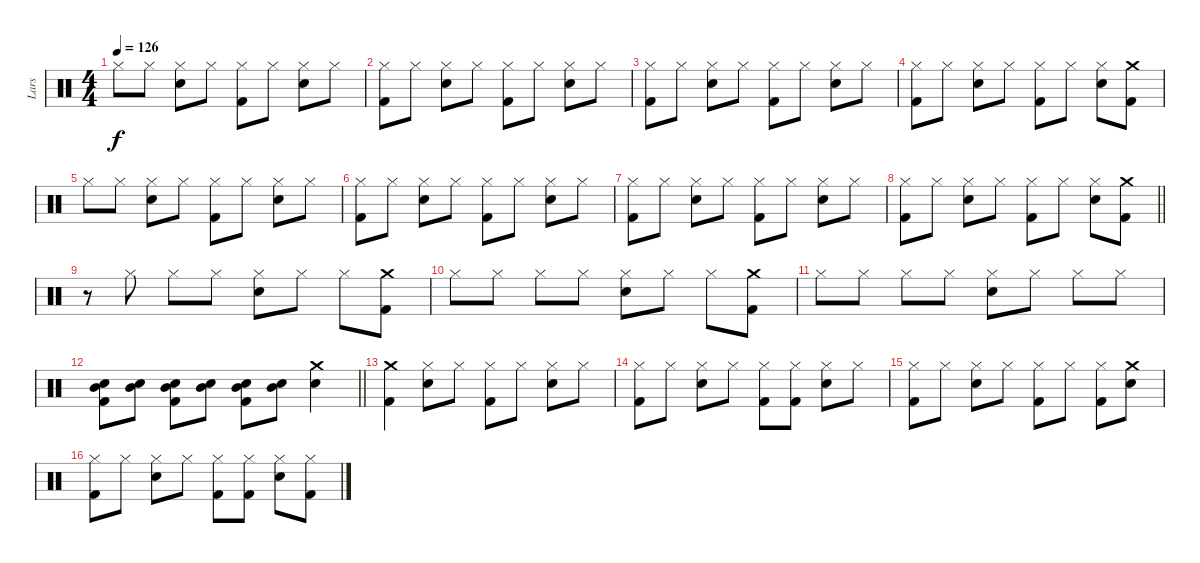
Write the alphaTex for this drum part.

\track ("Lars" "Lars") {instrument percussion}
\staff {score}
\articulation defaults
\ts (4 4)
\tempo 126
\clef neutral
\ks c "Hi-Hat (closed)".8{dy f} "Hi-Hat (closed)".8
("Electric Snare (hit)" "Hi-Hat (closed)").8 "Hi-Hat (closed)".8 ("Kick (hit) 2" "Hi-Hat (closed)").8 "Hi-Hat (closed)".8 ("Electric Snare (hit)" "Hi-Hat (closed)").8 "Hi-Hat (closed)".8 |
("Kick (hit) 2" "Hi-Hat (closed)").8 "Hi-Hat (closed)".8 ("Electric Snare (hit)" "Hi-Hat (closed)").8 "Hi-Hat (closed)".8 ("Kick (hit) 2" "Hi-Hat (closed)").8 "Hi-Hat (closed)".8 ("Electric Snare (hit)" "Hi-Hat (closed)").8 "Hi-Hat (closed)".8 |
("Kick (hit) 2" "Hi-Hat (closed)").8 "Hi-Hat (closed)".8 ("Electric Snare (hit)" "Hi-Hat (closed)").8 "Hi-Hat (closed)".8 ("Kick (hit) 2" "Hi-Hat (closed)").8 "Hi-Hat (closed)".8 ("Electric Snare (hit)" "Hi-Hat (closed)").8 "Hi-Hat (closed)".8 |
("Kick (hit) 2" "Hi-Hat (closed)").8 "Hi-Hat (closed)".8 ("Electric Snare (hit)" "Hi-Hat (closed)").8 "Hi-Hat (closed)".8 ("Kick (hit) 2" "Hi-Hat (closed)").8 "Hi-Hat (closed)".8 ("Electric Snare (hit)" "Hi-Hat (closed)").8 ("Kick (hit) 2" "Crash medium (hit)").8 |
"Hi-Hat (closed)".8 "Hi-Hat (closed)".8 ("Electric Snare (hit)" "Hi-Hat (closed)").8 "Hi-Hat (closed)".8 ("Kick (hit) 2" "Hi-Hat (closed)").8 "Hi-Hat (closed)".8 ("Electric Snare (hit)" "Hi-Hat (closed)").8 "Hi-Hat (closed)".8 |
("Kick (hit) 2" "Hi-Hat (closed)").8 "Hi-Hat (closed)".8 ("Electric Snare (hit)" "Hi-Hat (closed)").8 "Hi-Hat (closed)".8 ("Kick (hit) 2" "Hi-Hat (closed)").8 "Hi-Hat (closed)".8 ("Electric Snare (hit)" "Hi-Hat (closed)").8 "Hi-Hat (closed)".8 |
("Kick (hit) 2" "Hi-Hat (closed)").8 "Hi-Hat (closed)".8 ("Electric Snare (hit)" "Hi-Hat (closed)").8 "Hi-Hat (closed)".8 ("Kick (hit) 2" "Hi-Hat (closed)").8 "Hi-Hat (closed)".8 ("Electric Snare (hit)" "Hi-Hat (closed)").8 "Hi-Hat (closed)".8 |
\barLineRight lightlight
("Kick (hit) 2" "Hi-Hat (closed)").8 "Hi-Hat (closed)".8 ("Electric Snare (hit)" "Hi-Hat (closed)").8 "Hi-Hat (closed)".8 ("Kick (hit) 2" "Hi-Hat (closed)").8 "Hi-Hat (closed)".8 ("Electric Snare (hit)" "Hi-Hat (closed)").8 ("Kick (hit) 2" "Crash medium (hit)").8 |
r.8 "Hi-Hat (closed)".8 "Hi-Hat (closed)".8 "Hi-Hat (closed)".8 ("Electric Snare (hit)" "Hi-Hat (closed)").8 "Hi-Hat (closed)".8 "Hi-Hat (closed)".8 ("Kick (hit) 2" "Crash medium (hit)").8 |
"Hi-Hat (closed)".8 "Hi-Hat (closed)".8 "Hi-Hat (closed)".8 "Hi-Hat (closed)".8 ("Electric Snare (hit)" "Hi-Hat (closed)").8 "Hi-Hat (closed)".8 "Hi-Hat (closed)".8 ("Crash medium (hit)" "Kick (hit) 2").8 |
"Hi-Hat (closed)".8 "Hi-Hat (closed)".8 "Hi-Hat (closed)".8 "Hi-Hat (closed)".8 ("Electric Snare (hit)" "Hi-Hat (closed)").8 "Hi-Hat (closed)".8 "Hi-Hat (closed)".8 "Hi-Hat (closed)".8 |
\barLineRight lightlight
("Kick (hit) 2" "Electric Snare (hit)" "Mid Tom (hit)").8 ("Electric Snare (hit)" "Mid Tom (hit)").8 ("Kick (hit) 2" "Electric Snare (hit)" "Mid Tom (hit)").8 ("Electric Snare (hit)" "Mid Tom (hit)").8 ("Kick (hit) 2" "Electric Snare (hit)" "Mid Tom (hit)").8 ("Electric Snare (hit)" "Mid Tom (hit)").8 ("Crash medium (hit)" "Electric Snare (hit)").4 |
("Kick (hit) 2" "Crash medium (hit)").4 ("Electric Snare (hit)" "Hi-Hat (closed)").8 "Hi-Hat (closed)".8 ("Hi-Hat (closed)" "Kick (hit) 2").8 "Hi-Hat (closed)".8 ("Electric Snare (hit)" "Hi-Hat (closed)").8 "Hi-Hat (closed)".8 |
("Hi-Hat (closed)" "Kick (hit) 2").8 "Hi-Hat (closed)".8 ("Electric Snare (hit)" "Hi-Hat (closed)").8 "Hi-Hat (closed)".8 ("Kick (hit) 2" "Hi-Hat (closed)").8 ("Kick (hit) 2" "Hi-Hat (closed)").8 ("Electric Snare (hit)" "Hi-Hat (closed)").8 "Hi-Hat (closed)".8 |
("Hi-Hat (closed)" "Kick (hit) 2").8 "Hi-Hat (closed)".8 ("Electric Snare (hit)" "Hi-Hat (closed)").8 "Hi-Hat (closed)".8 ("Hi-Hat (closed)" "Kick (hit) 2").8 "Hi-Hat (closed)".8 ("Hi-Hat (closed)" "Kick (hit) 2").8 ("Crash medium (hit)" "Electric Snare (hit)").8 |
("Hi-Hat (closed)" "Kick (hit) 2").8 "Hi-Hat (closed)".8 ("Electric Snare (hit)" "Hi-Hat (closed)").8 "Hi-Hat (closed)".8 ("Kick (hit) 2" "Hi-Hat (closed)").8 ("Kick (hit) 2" "Hi-Hat (closed)").8 ("Electric Snare (hit)" "Hi-Hat (closed)").8 ("Kick (hit) 2" "Hi-Hat (closed)").8
